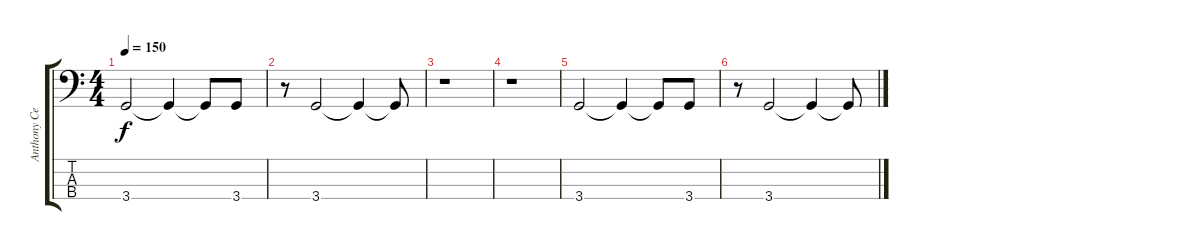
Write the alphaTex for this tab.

\track ("Anthony Celestino (Bass)" "Anthony Ce") {instrument slapbass2}
\staff {score tabs}
\tuning (G2 D2 A1 E1) {hide}
\ts (4 4)
\tempo 150
\clef f4
\ks c
3.4.2{dy f} 3.4{t}.4 3.4{t}.8 3.4.8 |
r.8 3.4.2 3.4{t}.4 3.4{t}.8 |
r.1 |
r.1 |
3.4.2 3.4{t}.4 3.4{t}.8 3.4.8 |
r.8 3.4.2 3.4{t}.4 3.4{t}.8
